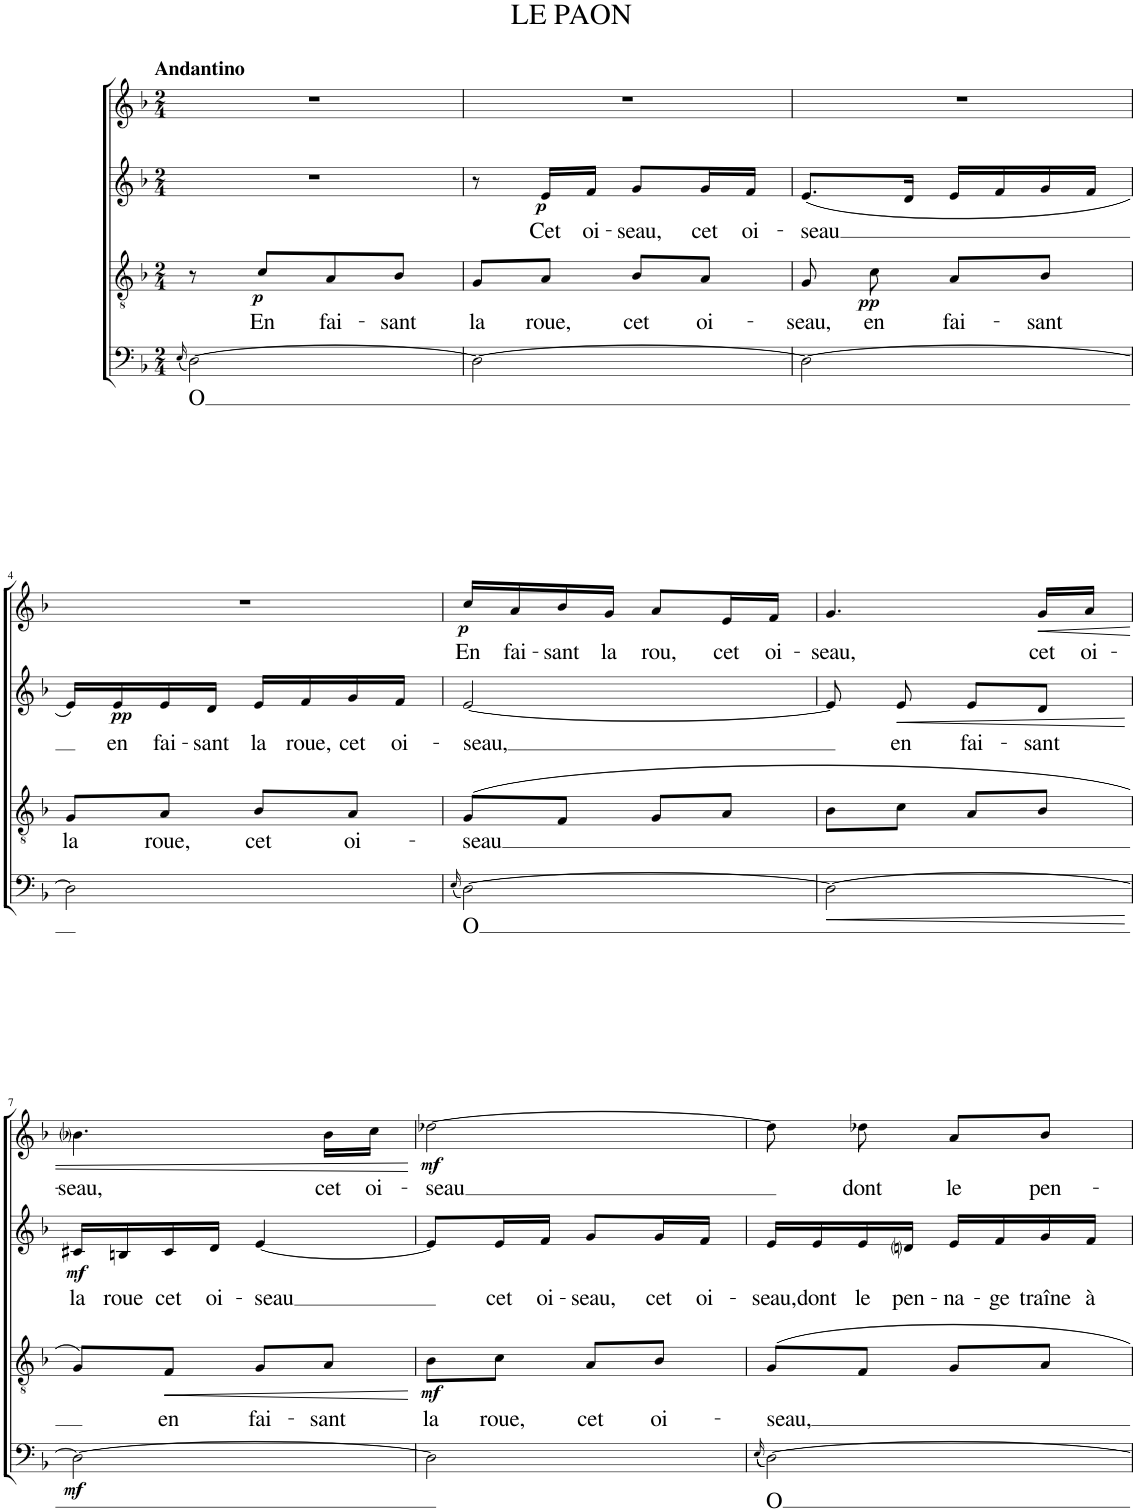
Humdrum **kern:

**kern	**text	**dynam	**kern	**text	**dynam	**kern	**text	**dynam	**kern	**text	**dynam
*part4	*part4	*part4	*part3	*part3	*part3	*part2	*part2	*part2	*part1	*part1	*part1
*staff4	*staff4	*staff4	*staff3	*staff3	*staff3	*staff2	*staff2	*staff2	*staff1	*staff1	*staff1
*I"Bass	*	*	*I"Tenor	*	*	*I"Alto	*	*	*I"Soprano	*	*
*clefF4	*	*	*clefGv2	*	*	*clefG2	*	*	*clefG2	*	*
*k[b-]	*	*	*k[b-]	*	*	*k[b-]	*	*	*k[b-]	*	*
*M2/4	*	*	*M2/4	*	*	*M2/4	*	*	*M2/4	*	*
=1	=1	=1	=1	=1	=1	=1	=1	=1	=1	=1	=1
(16qE/	.	.	.	.	.	.	.	.	.	.	.
!	!	!	!	!	!	!	!	!	!LO:TX:a:B:t=Andantino	!	!
!	!LO:LY:b	!	!	!	!	!	!	!	!	!	!
[2D\)	O	.	8r	.	.	2r	.	.	2r	.	.
!	!	!	!	!LO:LY:b	!LO:DY:b	!	!	!	!	!	!
.	.	.	8c/L	En	p	.	.	.	.	.	.
!	!	!	!	!LO:LY:b	!	!	!	!	!	!	!
.	.	.	8A/	fai-	.	.	.	.	.	.	.
!	!	!	!	!LO:LY:b	!	!	!	!	!	!	!
.	.	.	8B-/J	-sant	.	.	.	.	.	.	.
=2	=2	=2	=2	=2	=2	=2	=2	=2	=2	=2	=2
!	!	!	!	!LO:LY:b	!	!	!	!	!	!	!
2D\_	.	.	8G/L	la	.	8r	.	.	2r	.	.
!	!	!	!	!LO:LY:b	!	!	!LO:LY:b	!LO:DY:b	!	!	!
.	.	.	8A/J	roue,	.	16e/LL	Cet	p	.	.	.
!	!	!	!	!	!	!	!LO:LY:b	!	!	!	!
.	.	.	.	.	.	16f/JJ	oi-	.	.	.	.
!	!	!	!	!LO:LY:b	!	!	!LO:LY:b	!	!	!	!
.	.	.	8B-/L	cet	.	8g/L	-seau,	.	.	.	.
!	!	!	!	!LO:LY:b	!	!	!LO:LY:b	!	!	!	!
.	.	.	8A/J	oi-	.	16g/L	cet	.	.	.	.
!	!	!	!	!	!	!	!LO:LY:b	!	!	!	!
.	.	.	.	.	.	16f/JJ	oi-	.	.	.	.
=3	=3	=3	=3	=3	=3	=3	=3	=3	=3	=3	=3
!	!	!	!	!LO:LY:b	!	!	!LO:LY:b	!	!	!	!
2D\_	.	.	8G/	-seau,	.	(8.e/L	-seau	.	2r	.	.
!	!	!	!	!LO:LY:b	!LO:DY:b	!	!	!	!	!	!
.	.	.	8c\	en	pp	.	.	.	.	.	.
.	.	.	.	.	.	16d/Jk	.	.	.	.	.
!	!	!	!	!LO:LY:b	!	!	!	!	!	!	!
.	.	.	8A/L	fai-	.	16e/LL	.	.	.	.	.
.	.	.	.	.	.	16f/	.	.	.	.	.
!	!	!	!	!LO:LY:b	!	!	!	!	!	!	!
.	.	.	8B-/J	-sant	.	16g/	.	.	.	.	.
.	.	.	.	.	.	16f/JJ	.	.	.	.	.
!!LO:LB:g=z
=4	=4	=4	=4	=4	=4	=4	=4	=4	=4	=4	=4
!	!	!	!	!LO:LY:b	!	!	!	!	!	!	!
2D\]	.	.	8G/L	la	.	16e/LL)	.	.	2r	.	.
!	!	!	!	!	!	!	!LO:LY:b	!LO:DY:b	!	!	!
.	.	.	.	.	.	16e/	en	pp	.	.	.
!	!	!	!	!LO:LY:b	!	!	!LO:LY:b	!	!	!	!
.	.	.	8A/J	roue,	.	16e/	fai-	.	.	.	.
!	!	!	!	!	!	!	!LO:LY:b	!	!	!	!
.	.	.	.	.	.	16d/JJ	-sant	.	.	.	.
!	!	!	!	!LO:LY:b	!	!	!LO:LY:b	!	!	!	!
.	.	.	8B-/L	cet	.	16e/LL	la	.	.	.	.
!	!	!	!	!	!	!	!LO:LY:b	!	!	!	!
.	.	.	.	.	.	16f/	roue,	.	.	.	.
!	!	!	!	!LO:LY:b	!	!	!LO:LY:b	!	!	!	!
.	.	.	8A/J	oi-	.	16g/	cet	.	.	.	.
!	!	!	!	!	!	!	!LO:LY:b	!	!	!	!
.	.	.	.	.	.	16f/JJ	oi-	.	.	.	.
=5	=5	=5	=5	=5	=5	=5	=5	=5	=5	=5	=5
(16qE/	.	.	.	.	.	.	.	.	.	.	.
!	!LO:LY:b	!	!	!LO:LY:b	!	!	!LO:LY:b	!	!	!LO:LY:b	!LO:DY:b
[2D\)	O	.	(8G/L	-seau	.	[2e/	-seau,	.	16cc/LL	En	p
!	!	!	!	!	!	!	!	!	!	!LO:LY:b	!
.	.	.	.	.	.	.	.	.	16a/	fai-	.
!	!	!	!	!	!	!	!	!	!	!LO:LY:b	!
.	.	.	8F/J	.	.	.	.	.	16b-/	-sant	.
!	!	!	!	!	!	!	!	!	!	!LO:LY:b	!
.	.	.	.	.	.	.	.	.	16g/JJ	la	.
!	!	!	!	!	!	!	!	!	!	!LO:LY:b	!
.	.	.	8G/L	.	.	.	.	.	8a/L	rou,	.
!	!	!	!	!	!	!	!	!	!	!LO:LY:b	!
.	.	.	8A/J	.	.	.	.	.	16e/L	cet	.
!	!	!	!	!	!	!	!	!	!	!LO:LY:b	!
.	.	.	.	.	.	.	.	.	16f/JJ	oi-	.
=6	=6	=6	=6	=6	=6	=6	=6	=6	=6	=6	=6
!	!	!LO:HP:b	!	!	!	!	!	!	!	!LO:LY:b	!
2D\_	.	<	8B-\L	.	.	8e/]	.	.	4.g/	-seau,	.
!	!	!	!	!	!	!	!LO:LY:b	!LO:HP:b	!	!	!
.	.	.	8c\J	.	.	8e/	en	<	.	.	.
!	!	!	!	!	!	!	!LO:LY:b	!	!	!	!
.	.	.	8A/L	.	.	8e/L	fai-	.	.	.	.
!	!	!	!	!	!	!	!LO:LY:b	!	!	!LO:LY:b	!LO:HP:b
.	.	.	8B-/J	.	.	8d/J	-sant	.	16g/LL	cet	<
!	!	!	!	!	!	!	!	!	!	!LO:LY:b	!
.	.	.	.	.	.	.	.	.	16a/JJ	oi-	.
.	.	[	.	.	.	.	.	[	.	.	.
!!LO:LB:g=z
=7	=7	=7	=7	=7	=7	=7	=7	=7	=7	=7	=7
!	!	!LO:DY:b	!	!	!	!	!LO:LY:b	!LO:DY:b	!	!LO:LY:b	!
2D\_	.	mf	8G/L)	.	.	16c#X/LL	la	mf	4.b-i\	-seau,	.
!	!	!	!	!	!	!	!LO:LY:b	!	!	!	!
.	.	.	.	.	.	16Bn/	roue	.	.	.	.
!	!	!	!	!LO:LY:b	!LO:HP:b	!	!LO:LY:b	!	!	!	!
.	.	.	8F/J	en	<	16c#/	cet	.	.	.	.
!	!	!	!	!	!	!	!LO:LY:b	!	!	!	!
.	.	.	.	.	.	16d/JJ	oi-	.	.	.	.
!	!	!	!	!LO:LY:b	!	!	!LO:LY:b	!	!	!	!
.	.	.	8G/L	fai-	.	[4e/	-seau	.	.	.	.
!	!	!	!	!LO:LY:b	!	!	!	!	!	!LO:LY:b	!
.	.	.	8A/J	-sant	.	.	.	.	16b-\LL	cet	.
!	!	!	!	!	!	!	!	!	!	!LO:LY:b	!
.	.	.	.	.	.	.	.	.	16cc\JJ	oi-	.
.	.	.	.	.	[	.	.	.	.	.	[
=8	=8	=8	=8	=8	=8	=8	=8	=8	=8	=8	=8
!	!	!	!	!LO:LY:b	!LO:DY:b	!	!	!	!	!LO:LY:b	!LO:DY:b
2D\]	.	.	8B-\L	la	mf	8e/L]	.	.	[2dd-X\	-seau	mf
!	!	!	!	!LO:LY:b	!	!	!LO:LY:b	!	!	!	!
.	.	.	8c\J	roue,	.	16e/L	cet	.	.	.	.
!	!	!	!	!	!	!	!LO:LY:b	!	!	!	!
.	.	.	.	.	.	16f/JJ	oi-	.	.	.	.
!	!	!	!	!LO:LY:b	!	!	!LO:LY:b	!	!	!	!
.	.	.	8A/L	cet	.	8g/L	-seau,	.	.	.	.
!	!	!	!	!LO:LY:b	!	!	!LO:LY:b	!	!	!	!
.	.	.	8B-/J	oi-	.	16g/L	cet	.	.	.	.
!	!	!	!	!	!	!	!LO:LY:b	!	!	!	!
.	.	.	.	.	.	16f/JJ	oi-	.	.	.	.
=9	=9	=9	=9	=9	=9	=9	=9	=9	=9	=9	=9
(((16qE/	.	.	.	.	.	.	.	.	.	.	.
!	!LO:LY:b	!	!	!LO:LY:b	!	!	!LO:LY:b	!	!	!	!
[2D\)))	O	.	8G/L	-seau,	.	16e/LL	-seau,	.	8dd-\]	.	.
!	!	!	!	!	!	!	!LO:LY:b	!	!	!	!
.	.	.	.	.	.	16e/	dont	.	.	.	.
!	!	!	!	!	!	!	!LO:LY:b	!	!	!LO:LY:b	!
.	.	.	8F/J	.	.	16e/	le	.	8dd-X\	dont	.
!	!	!	!	!	!	!	!LO:LY:b	!	!	!	!
.	.	.	.	.	.	16dni/JJ	pen-	.	.	.	.
!	!	!	!	!	!	!	!LO:LY:b	!	!	!LO:LY:b	!
.	.	.	8G/L	.	.	16e/LL	-na-	.	8a/L	le	.
!	!	!	!	!	!	!	!LO:LY:b	!	!	!	!
.	.	.	.	.	.	16f/	-ge	.	.	.	.
!	!	!	!	!	!	!	!LO:LY:b	!	!	!LO:LY:b	!
.	.	.	8A/J	.	.	16g/	traîne	.	8b-/J	pen-	.
!	!	!	!	!	!	!	!LO:LY:b	!	!	!	!
.	.	.	.	.	.	16f/JJ	à	.	.	.	.
=	=	=	=	=	=	=	=	=	=	=	=
*-	*-	*-	*-	*-	*-	*-	*-	*-	*-	*-	*-
